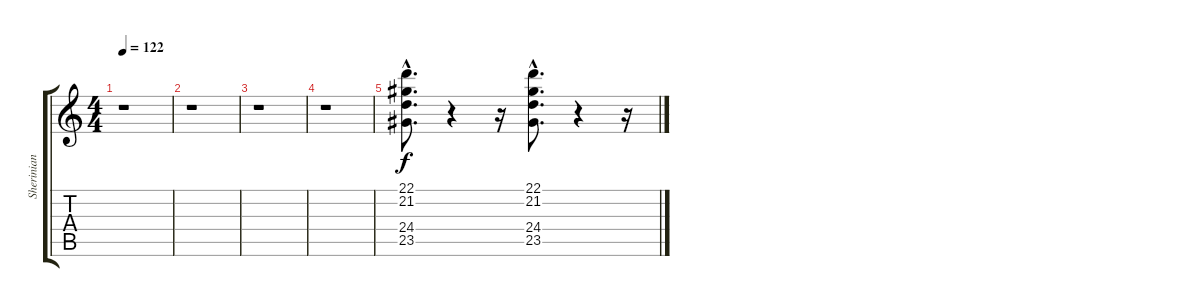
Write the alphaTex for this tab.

\track ("Sherinian Rhy." "Sherinian ") {instrument drawbarorgan}
\staff {score tabs}
\tuning (E4 B3 G3 D3 A2 E2) {hide}
\ts (4 4)
\tempo 122
\clef g2
\ks c
r.1{dy f} |
r.1 |
r.1 |
r.1 |
(22.1{hac} 21.2{hac} 24.4{hac} 23.5{hac}).8{d instrument orchestrahit} r.4 r.16 (22.1{hac} 21.2{hac} 24.4{hac} 23.5{hac}).8{d} r.4 r.16
